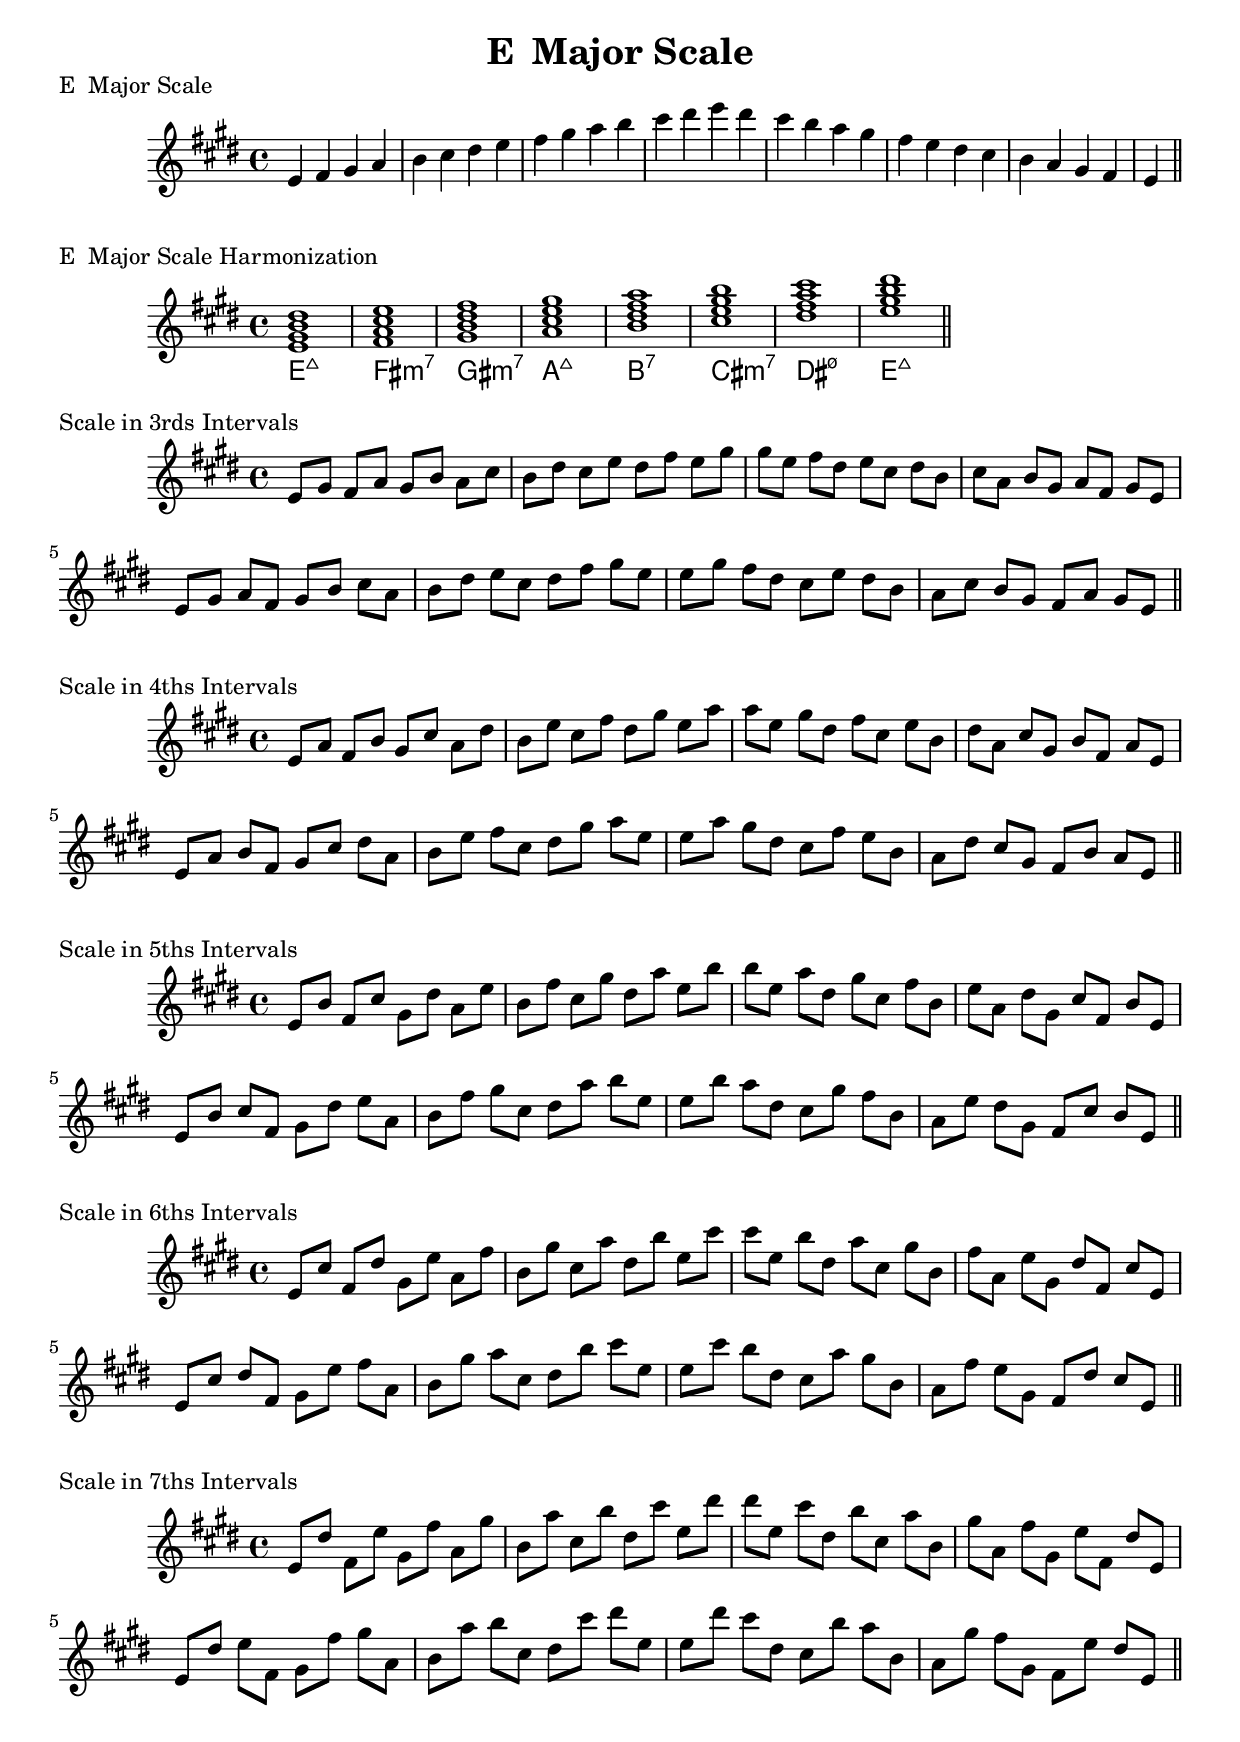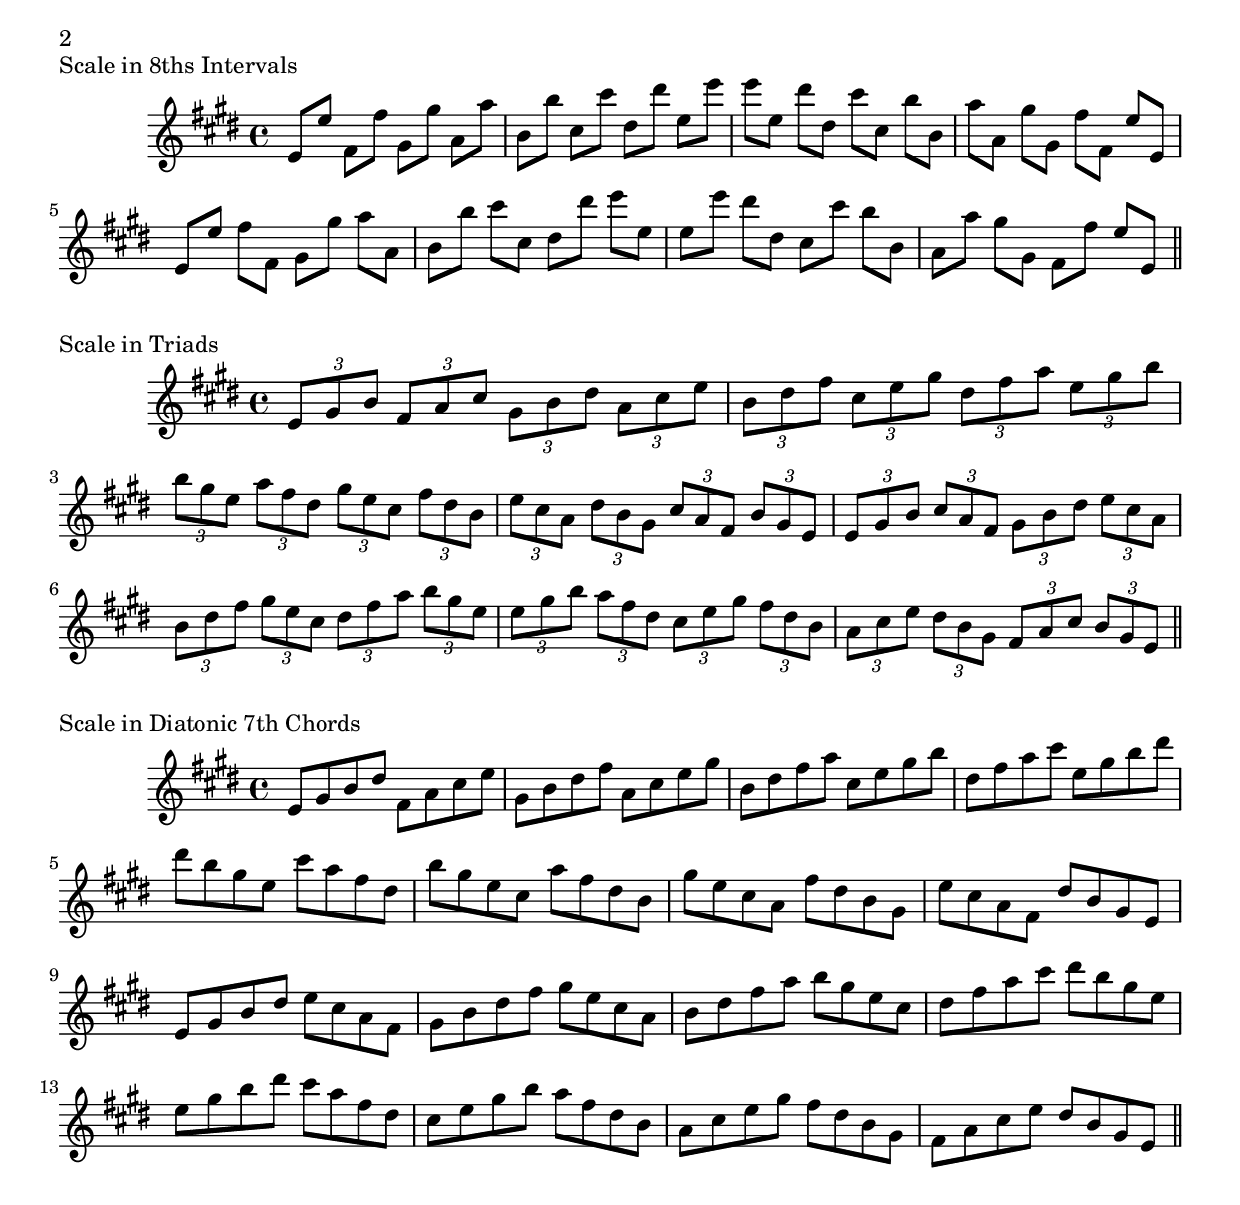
\version "2.18.2"

\include "scales.ly"

\header{
  title = \markup { "E" " Major Scale" }
}

\score {
  \transpose c e
  \new Staff \relative c' {
    \key c \major
    \CMajorScale
    \bar "||"
  }
  \header{
    piece = \markup { "E" " Major Scale" }
  }
}

\score {
  \transpose c e
  \new Staff \relative c' {
    \key c \major
    \CMajorHarmonization
    \bar "||"
  }
  \header{
    piece = \markup { "E" " Major Scale Harmonization" }
  }
}

\score {
  \transpose c e
  \new Staff \relative c' {
    \key c \major
    \set Timing.beamExceptions = #'()
    \set Timing.baseMoment = #'(ly:make-moment 1/4)
    \set Timing.beatStructure = #'(1 1 1 1)
    \CMajorScaleThirds
    \bar "||"
  }
  \header{
    piece = \markup { "Scale in 3rds Intervals" }
  }
}

\score {
  \transpose c e
  \new Staff \relative c' {
    \key c \major
    \set Timing.beamExceptions = #'()
    \set Timing.baseMoment = #'(ly:make-moment 1/4)
    \set Timing.beatStructure = #'(1 1 1 1)
    \CMajorScaleFourths
    \bar "||"
  }
  \header{
    piece = \markup { "Scale in 4ths Intervals" }
  }
}

\score {
  \transpose c e
  \new Staff \relative c' {
    \key c \major
    \set Timing.beamExceptions = #'()
    \set Timing.baseMoment = #'(ly:make-moment 1/4)
    \set Timing.beatStructure = #'(1 1 1 1)
    \CMajorScaleFifths
    \bar "||"
  }
  \header{
    piece = \markup { "Scale in 5ths Intervals" }
  }
}

\score {
  \transpose c e
  \new Staff \relative c' {
    \key c \major
    \set Timing.beamExceptions = #'()
    \set Timing.baseMoment = #'(ly:make-moment 1/4)
    \set Timing.beatStructure = #'(1 1 1 1)
    \CMajorScaleSixths
    \bar "||"
  }
  \header{
    piece = \markup { "Scale in 6ths Intervals" }
  }
}

\score {
  \transpose c e
  \new Staff \relative c' {
    \key c \major
    \set Timing.beamExceptions = #'()
    \set Timing.baseMoment = #'(ly:make-moment 1/4)
    \set Timing.beatStructure = #'(1 1 1 1)
    \CMajorScaleSevenths
    \bar "||"
  }
  \header{
    piece = \markup { "Scale in 7ths Intervals" }
  }
}

\score {
  \transpose c e
  \new Staff \relative c' {
    \key c \major
    \set Timing.beamExceptions = #'()
    \set Timing.baseMoment = #'(ly:make-moment 1/4)
    \set Timing.beatStructure = #'(1 1 1 1)
    \CMajorScaleEights
    \bar "||"
  }
  \header{
    piece = \markup { "Scale in 8ths Intervals" }
  }
}

\score {
  \transpose c e
  \new Staff \relative c' {
    \key c \major
    \CMajorScaleTriads
    \bar "||"
  }
  \header{
    piece = \markup { "Scale in Triads" }
  }
}

\score {
  \transpose c e
  \new Staff \relative c' {
    \key c \major
    \CMajorScaleChords
    \bar "||"
  }
  \header{
    piece = \markup { "Scale in Diatonic 7th Chords" }
  }
}